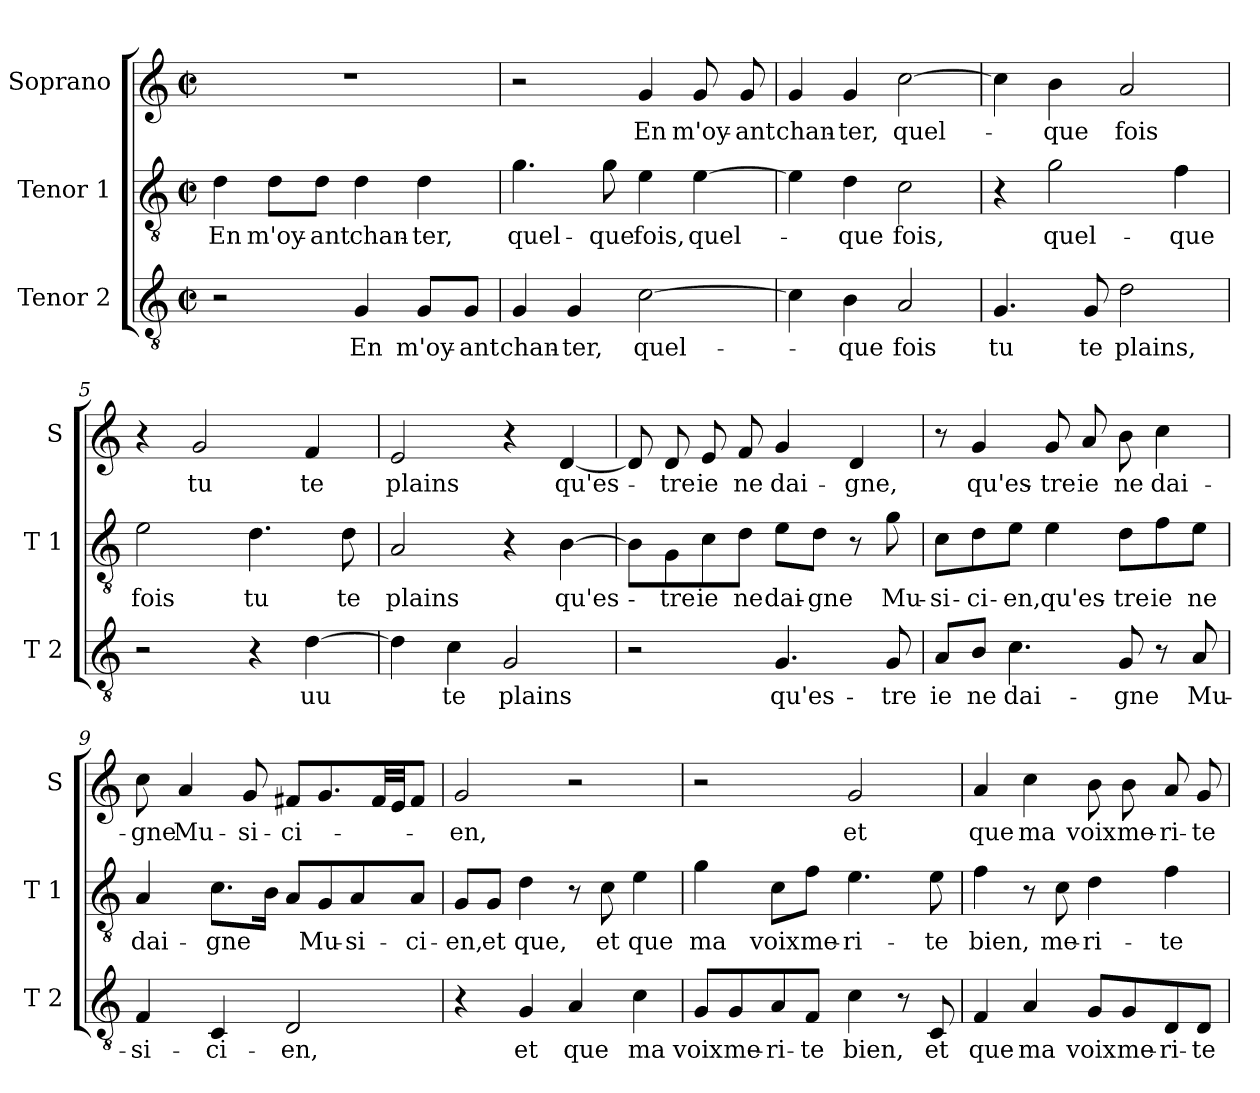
**kern	**text	**kern	**text	**kern	**text
*part3	*part3	*part2	*part2	*part1	*part1
*staff3	*staff3	*staff2	*staff2	*staff1	*staff1
*I"Tenor 2	*	*I"Tenor 1	*	*I"Soprano	*
*I'T 2	*	*I'T 1	*	*I'S	*
*clefGv2	*	*clefGv2	*	*clefG2	*
*k[]	*	*k[]	*	*k[]	*
*C:	*	*C:	*	*C:	*
*M2/2	*	*M2/2	*	*M2/2	*
*met(c|)	*	*met(c|)	*	*met(c|)	*
=1	=1	=1	=1	=1	=1
!	!	!	!LO:LY:b	!	!
2r	.	4d\	En	1r	.
!	!	!	!LO:LY:b	!	!
.	.	8d\L	m'oy-	.	.
!	!	!	!LO:LY:b	!	!
.	.	8d\J	-ant	.	.
!	!LO:LY:b	!	!LO:LY:b	!	!
4G/	En	4d\	chan-	.	.
!	!LO:LY:b	!	!LO:LY:b	!	!
8G/L	m'oy-	4d\	-ter,	.	.
!	!LO:LY:b	!	!	!	!
8G/J	-ant	.	.	.	.
=2	=2	=2	=2	=2	=2
!	!LO:LY:b	!	!LO:LY:b	!	!
4G/	chan-	4.g\	quel-	2r	.
!	!LO:LY:b	!	!	!	!
4G/	-ter,	.	.	.	.
!	!	!	!LO:LY:b	!	!
.	.	8g\	-que	.	.
!	!LO:LY:b	!	!LO:LY:b	!	!LO:LY:b
[2c\	quel-	4e\	fois,	4g/	En
!	!	!	!LO:LY:b	!	!LO:LY:b
.	.	[4e\	quel-	8g/	m'oy-
!	!	!	!	!	!LO:LY:b
.	.	.	.	8g/	-ant
=3	=3	=3	=3	=3	=3
!	!	!	!	!	!LO:LY:b
4c\]	.	4e\]	.	4g/	chan-
!	!LO:LY:b	!	!LO:LY:b	!	!LO:LY:b
4B\	-que	4d\	-que	4g/	-ter,
!	!LO:LY:b	!	!LO:LY:b	!	!LO:LY:b
2A/	fois	2c\	fois,	[2cc\	quel-
=4	=4	=4	=4	=4	=4
!	!LO:LY:b	!	!	!	!
4.G/	tu	4r	.	4cc\]	.
!	!	!	!LO:LY:b	!	!LO:LY:b
.	.	2g\	quel-	4b\	-que
!	!LO:LY:b	!	!	!	!
8G/	te	.	.	.	.
!	!LO:LY:b	!	!	!	!LO:LY:b
2d\	plains,	.	.	2a/	fois
!	!	!	!LO:LY:b	!	!
.	.	4f\	-que	.	.
!!LO:LB:g=z
=5	=5	=5	=5	=5	=5
!	!	!	!LO:LY:b	!	!
2r	.	2e\	fois	4r	.
!	!	!	!	!	!LO:LY:b
.	.	.	.	2g/	tu
!	!	!	!LO:LY:b	!	!
4r	.	4.d\	tu	.	.
!	!LO:LY:b	!	!	!	!LO:LY:b
[4d\	uu	.	.	4f/	te
!	!	!	!LO:LY:b	!	!
.	.	8d\	te	.	.
=6	=6	=6	=6	=6	=6
!	!	!	!LO:LY:b	!	!LO:LY:b
4d\]	.	2A/	plains	2e/	plains
!	!LO:LY:b	!	!	!	!
4c\	te	.	.	.	.
!	!LO:LY:b	!	!	!	!
2G/	plains	4r	.	4r	.
!	!	!	!LO:LY:b	!	!LO:LY:b
.	.	[4B\	qu'es-	[4d/	qu'es-
=7	=7	=7	=7	=7	=7
2r	.	8B\L]	.	8d/]	.
!	!	!	!LO:LY:b	!	!LO:LY:b
.	.	8G\	-tre	8d/	-tre
!	!	!	!LO:LY:b	!	!LO:LY:b
.	.	8c\	ie	8e/	ie
!	!	!	!LO:LY:b	!	!LO:LY:b
.	.	8d\J	ne	8f/	ne
!	!LO:LY:b	!	!LO:LY:b	!	!LO:LY:b
4.G/	qu'es-	8e\L	dai-	4g/	dai-
!	!	!	!LO:LY:b	!	!
.	.	8d\J	-gne	.	.
!	!	!	!	!	!LO:LY:b
.	.	8r	.	4d/	-gne,
!	!LO:LY:b	!	!LO:LY:b	!	!
8G/	-tre	8g\	Mu-	.	.
=8	=8	=8	=8	=8	=8
!	!LO:LY:b	!	!LO:LY:b	!	!
8A/L	ie	8c\L	-si-	8r	.
!	!LO:LY:b	!	!LO:LY:b	!	!LO:LY:b
8B/J	ne	8d\	-ci-	4g/	qu'es-
!	!LO:LY:b	!	!LO:LY:b	!	!
4.c\	dai-	8e\J	-en,	.	.
!	!	!	!LO:LY:b	!	!LO:LY:b
.	.	4e\	qu'es-	8g/	-tre
!	!	!	!	!	!LO:LY:b
.	.	.	.	8a/	ie
!	!LO:LY:b	!	!LO:LY:b	!	!LO:LY:b
8G/	-gne	8d\L	-tre	8b\	ne
!	!	!	!LO:LY:b	!	!LO:LY:b
8r	.	8f\	ie	4cc\	dai-
!	!LO:LY:b	!	!LO:LY:b	!	!
8A/	Mu-	8e\J	ne	.	.
!!LO:LB:g=z
=9	=9	=9	=9	=9	=9
!	!LO:LY:b	!	!LO:LY:b	!	!LO:LY:b
4F/	-si-	4A/	dai-	8cc\	-gne
!	!	!	!	!	!LO:LY:b
.	.	.	.	4a/	Mu-
!	!LO:LY:b	!	!LO:LY:b	!	!
4C/	-ci-	8.c\L	-gne	.	.
!	!	!	!	!	!LO:LY:b
.	.	.	.	8g/	-si-
.	.	16B\Jk	.	.	.
!	!LO:LY:b	!	!	!	!LO:LY:b
2D/	-en,	8A/L	.	8f#X/L	-ci-
!	!	!	!LO:LY:b	!	!
.	.	8G/	Mu-	8.g/	.
!	!	!	!LO:LY:b	!	!
.	.	8A/	-si-	.	.
.	.	.	.	32f#/LL	.
.	.	.	.	32e/JJ	.
!	!	!	!LO:LY:b	!	!
.	.	8A/J	-ci-	8f#/J	.
=10	=10	=10	=10	=10	=10
!	!	!	!LO:LY:b	!	!LO:LY:b
4r	.	8G/L	-en,	2g/	-en,
!	!	!	!LO:LY:b	!	!
.	.	8G/J	et	.	.
!	!LO:LY:b	!	!LO:LY:b	!	!
4G/	et	4d\	que,	.	.
!	!LO:LY:b	!	!	!	!
4A/	que	8r	.	2r	.
!	!	!	!LO:LY:b	!	!
.	.	8c\	et	.	.
!	!LO:LY:b	!	!LO:LY:b	!	!
4c\	ma	4e\	que	.	.
=11	=11	=11	=11	=11	=11
!	!LO:LY:b	!	!LO:LY:b	!	!
8G/L	voix	4g\	ma	2r	.
!	!LO:LY:b	!	!	!	!
8G/	me-	.	.	.	.
!	!LO:LY:b	!	!LO:LY:b	!	!
8A/	-ri-	8c\L	voix	.	.
!	!LO:LY:b	!	!LO:LY:b	!	!
8F/J	-te	8f\J	me-	.	.
!	!LO:LY:b	!	!LO:LY:b	!	!LO:LY:b
4c\	bien,	4.e\	-ri-	2g/	et
8r	.	.	.	.	.
!	!LO:LY:b	!	!LO:LY:b	!	!
8C/	et	8e\	-te	.	.
=12	=12	=12	=12	=12	=12
!	!LO:LY:b	!	!LO:LY:b	!	!LO:LY:b
4F/	que	4f\	bien,	4a/	que
!	!LO:LY:b	!	!	!	!LO:LY:b
4A/	ma	8r	.	4cc\	ma
!	!	!	!LO:LY:b	!	!
.	.	8c\	me-	.	.
!	!LO:LY:b	!	!LO:LY:b	!	!LO:LY:b
8G/L	voix	4d\	-ri-	8b\	voix
!	!LO:LY:b	!	!	!	!LO:LY:b
8G/	me-	.	.	8b\	me-
!	!LO:LY:b	!	!LO:LY:b	!	!LO:LY:b
8D/	-ri-	4f\	-te	8a/	-ri-
!	!LO:LY:b	!	!	!	!LO:LY:b
8D/J	-te	.	.	8g/	-te
=	=	=	=	=	=
*-	*-	*-	*-	*-	*-
